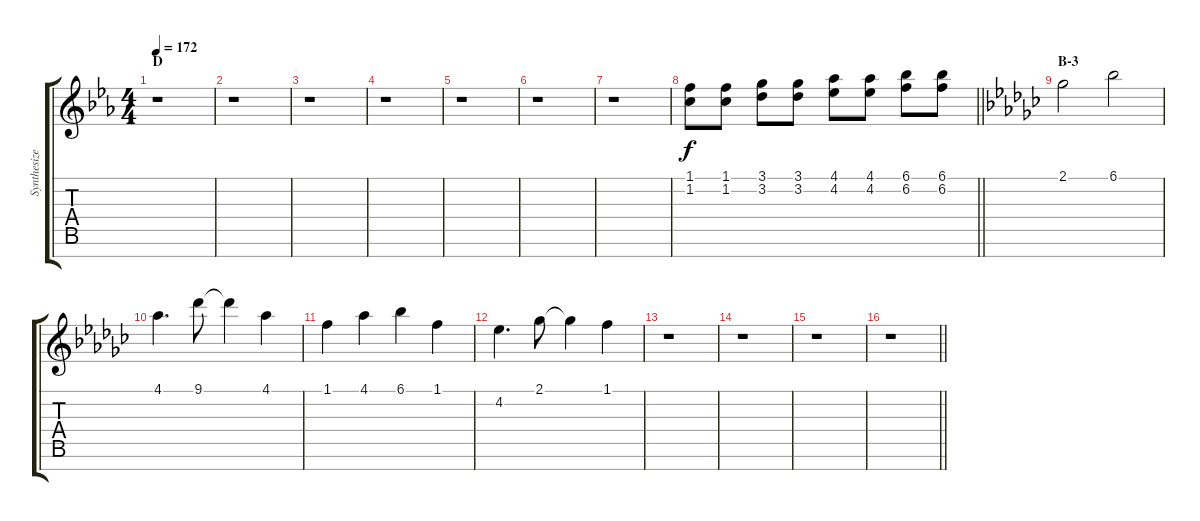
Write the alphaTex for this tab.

\track ("Synthesizer III" "Synthesize") {instrument fx5brightness}
\staff {score tabs}
\tuning (E5 B4 G4 D4 A3 E3 B2) {hide}
\ts (4 4)
\section ("" "D")
\tempo 172
\clef g2
\ks eb
r.1{dy f} |
r.1 |
r.1 |
r.1 |
r.1 |
r.1 |
r.1 |
\barLineRight lightlight
(1.1 1.2).8 (1.1 1.2).8 (3.1 3.2).8 (3.1 3.2).8 (4.1 4.2).8 (4.1 4.2).8 (6.1 6.2).8 (6.1 6.2).8 |
\section ("" "B-3")
\ks gb
2.1.2 6.1.2 |
4.1.4{d} 9.1.8 9.1{t}.4 4.1.4 |
1.1.4 4.1.4 6.1.4 1.1.4 |
4.2.4{d} 2.1.8 2.1{t}.4 1.1.4 |
r.1 |
r.1 |
r.1 |
\barLineRight lightlight
r.1
